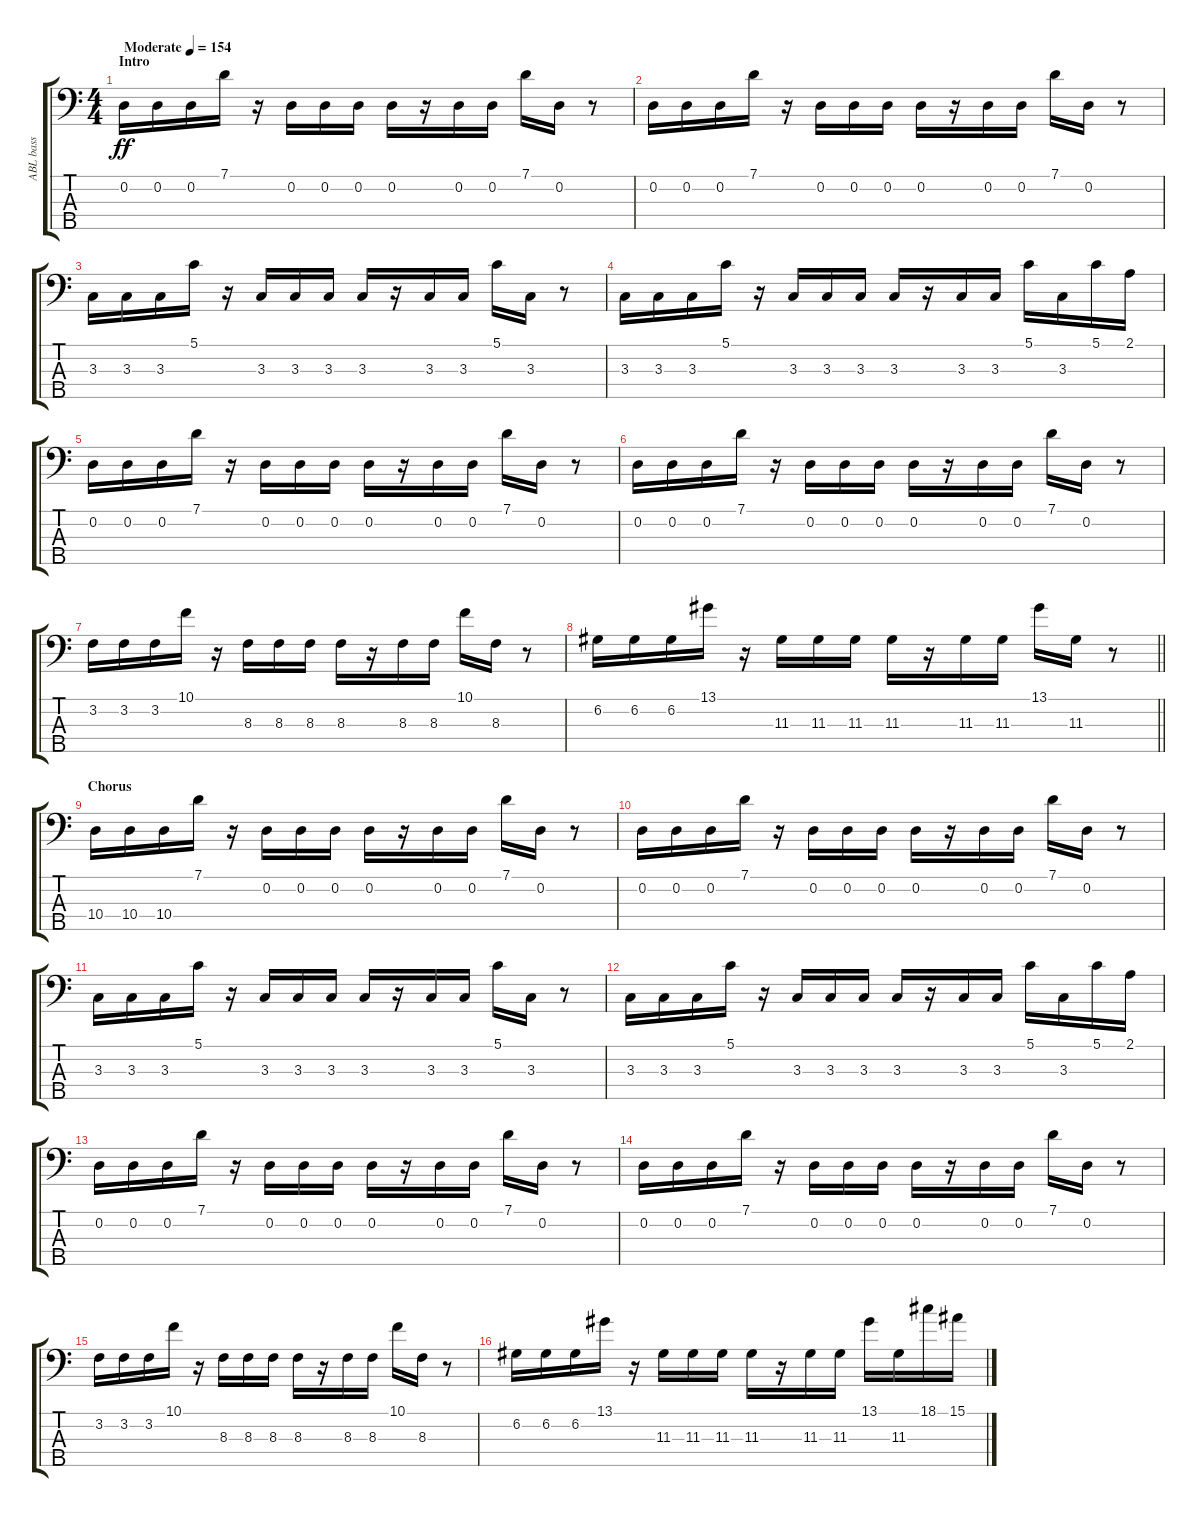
\track ("ABL bass" "ABL bass") {instrument electricbassfinger}
\staff {score tabs}
\tuning (G2 D2 A1 E1 B0) {hide}
\ts (4 4)
\section ("" "Intro")
\tempo (154 "Moderate")
\clef f4
\ks c
0.2.16{dy ff instrument electricbassfinger} 0.2.16 0.2.16 7.1.16 r.16 0.2.16 0.2.16 0.2.16 0.2.16 r.16 0.2.16 0.2.16 7.1.16 0.2.16 r.8 |
0.2.16 0.2.16 0.2.16 7.1.16 r.16 0.2.16 0.2.16 0.2.16 0.2.16 r.16 0.2.16 0.2.16 7.1.16 0.2.16 r.8 |
3.3.16 3.3.16 3.3.16 5.1.16 r.16 3.3.16 3.3.16 3.3.16 3.3.16 r.16 3.3.16 3.3.16 5.1.16 3.3.16 r.8 |
3.3.16 3.3.16 3.3.16 5.1.16 r.16 3.3.16 3.3.16 3.3.16 3.3.16 r.16 3.3.16 3.3.16 5.1.16 3.3.16 5.1.16 2.1.16 |
0.2.16 0.2.16 0.2.16 7.1.16 r.16 0.2.16 0.2.16 0.2.16 0.2.16 r.16 0.2.16 0.2.16 7.1.16 0.2.16 r.8 |
0.2.16 0.2.16 0.2.16 7.1.16 r.16 0.2.16 0.2.16 0.2.16 0.2.16 r.16 0.2.16 0.2.16 7.1.16 0.2.16 r.8 |
3.2.16 3.2.16 3.2.16 10.1.16 r.16 8.3.16 8.3.16 8.3.16 8.3.16 r.16 8.3.16 8.3.16 10.1.16 8.3.16 r.8 |
\barLineRight lightlight
6.2.16 6.2.16 6.2.16 13.1.16 r.16 11.3.16 11.3.16 11.3.16 11.3.16 r.16 11.3.16 11.3.16 13.1.16 11.3.16 r.8 |
\section ("" "Chorus")
10.4.16 10.4.16 10.4.16 7.1.16 r.16 0.2.16 0.2.16 0.2.16 0.2.16 r.16 0.2.16 0.2.16 7.1.16 0.2.16 r.8 |
0.2.16 0.2.16 0.2.16 7.1.16 r.16 0.2.16 0.2.16 0.2.16 0.2.16 r.16 0.2.16 0.2.16 7.1.16 0.2.16 r.8 |
3.3.16 3.3.16 3.3.16 5.1.16 r.16 3.3.16 3.3.16 3.3.16 3.3.16 r.16 3.3.16 3.3.16 5.1.16 3.3.16 r.8 |
3.3.16 3.3.16 3.3.16 5.1.16 r.16 3.3.16 3.3.16 3.3.16 3.3.16 r.16 3.3.16 3.3.16 5.1.16 3.3.16 5.1.16 2.1.16 |
0.2.16 0.2.16 0.2.16 7.1.16 r.16 0.2.16 0.2.16 0.2.16 0.2.16 r.16 0.2.16 0.2.16 7.1.16 0.2.16 r.8 |
0.2.16 0.2.16 0.2.16 7.1.16 r.16 0.2.16 0.2.16 0.2.16 0.2.16 r.16 0.2.16 0.2.16 7.1.16 0.2.16 r.8 |
3.2.16 3.2.16 3.2.16 10.1.16 r.16 8.3.16 8.3.16 8.3.16 8.3.16 r.16 8.3.16 8.3.16 10.1.16 8.3.16 r.8 |
6.2.16 6.2.16 6.2.16 13.1.16 r.16 11.3.16 11.3.16 11.3.16 11.3.16 r.16 11.3.16 11.3.16 13.1.16 11.3.16 18.1.16 15.1.16
